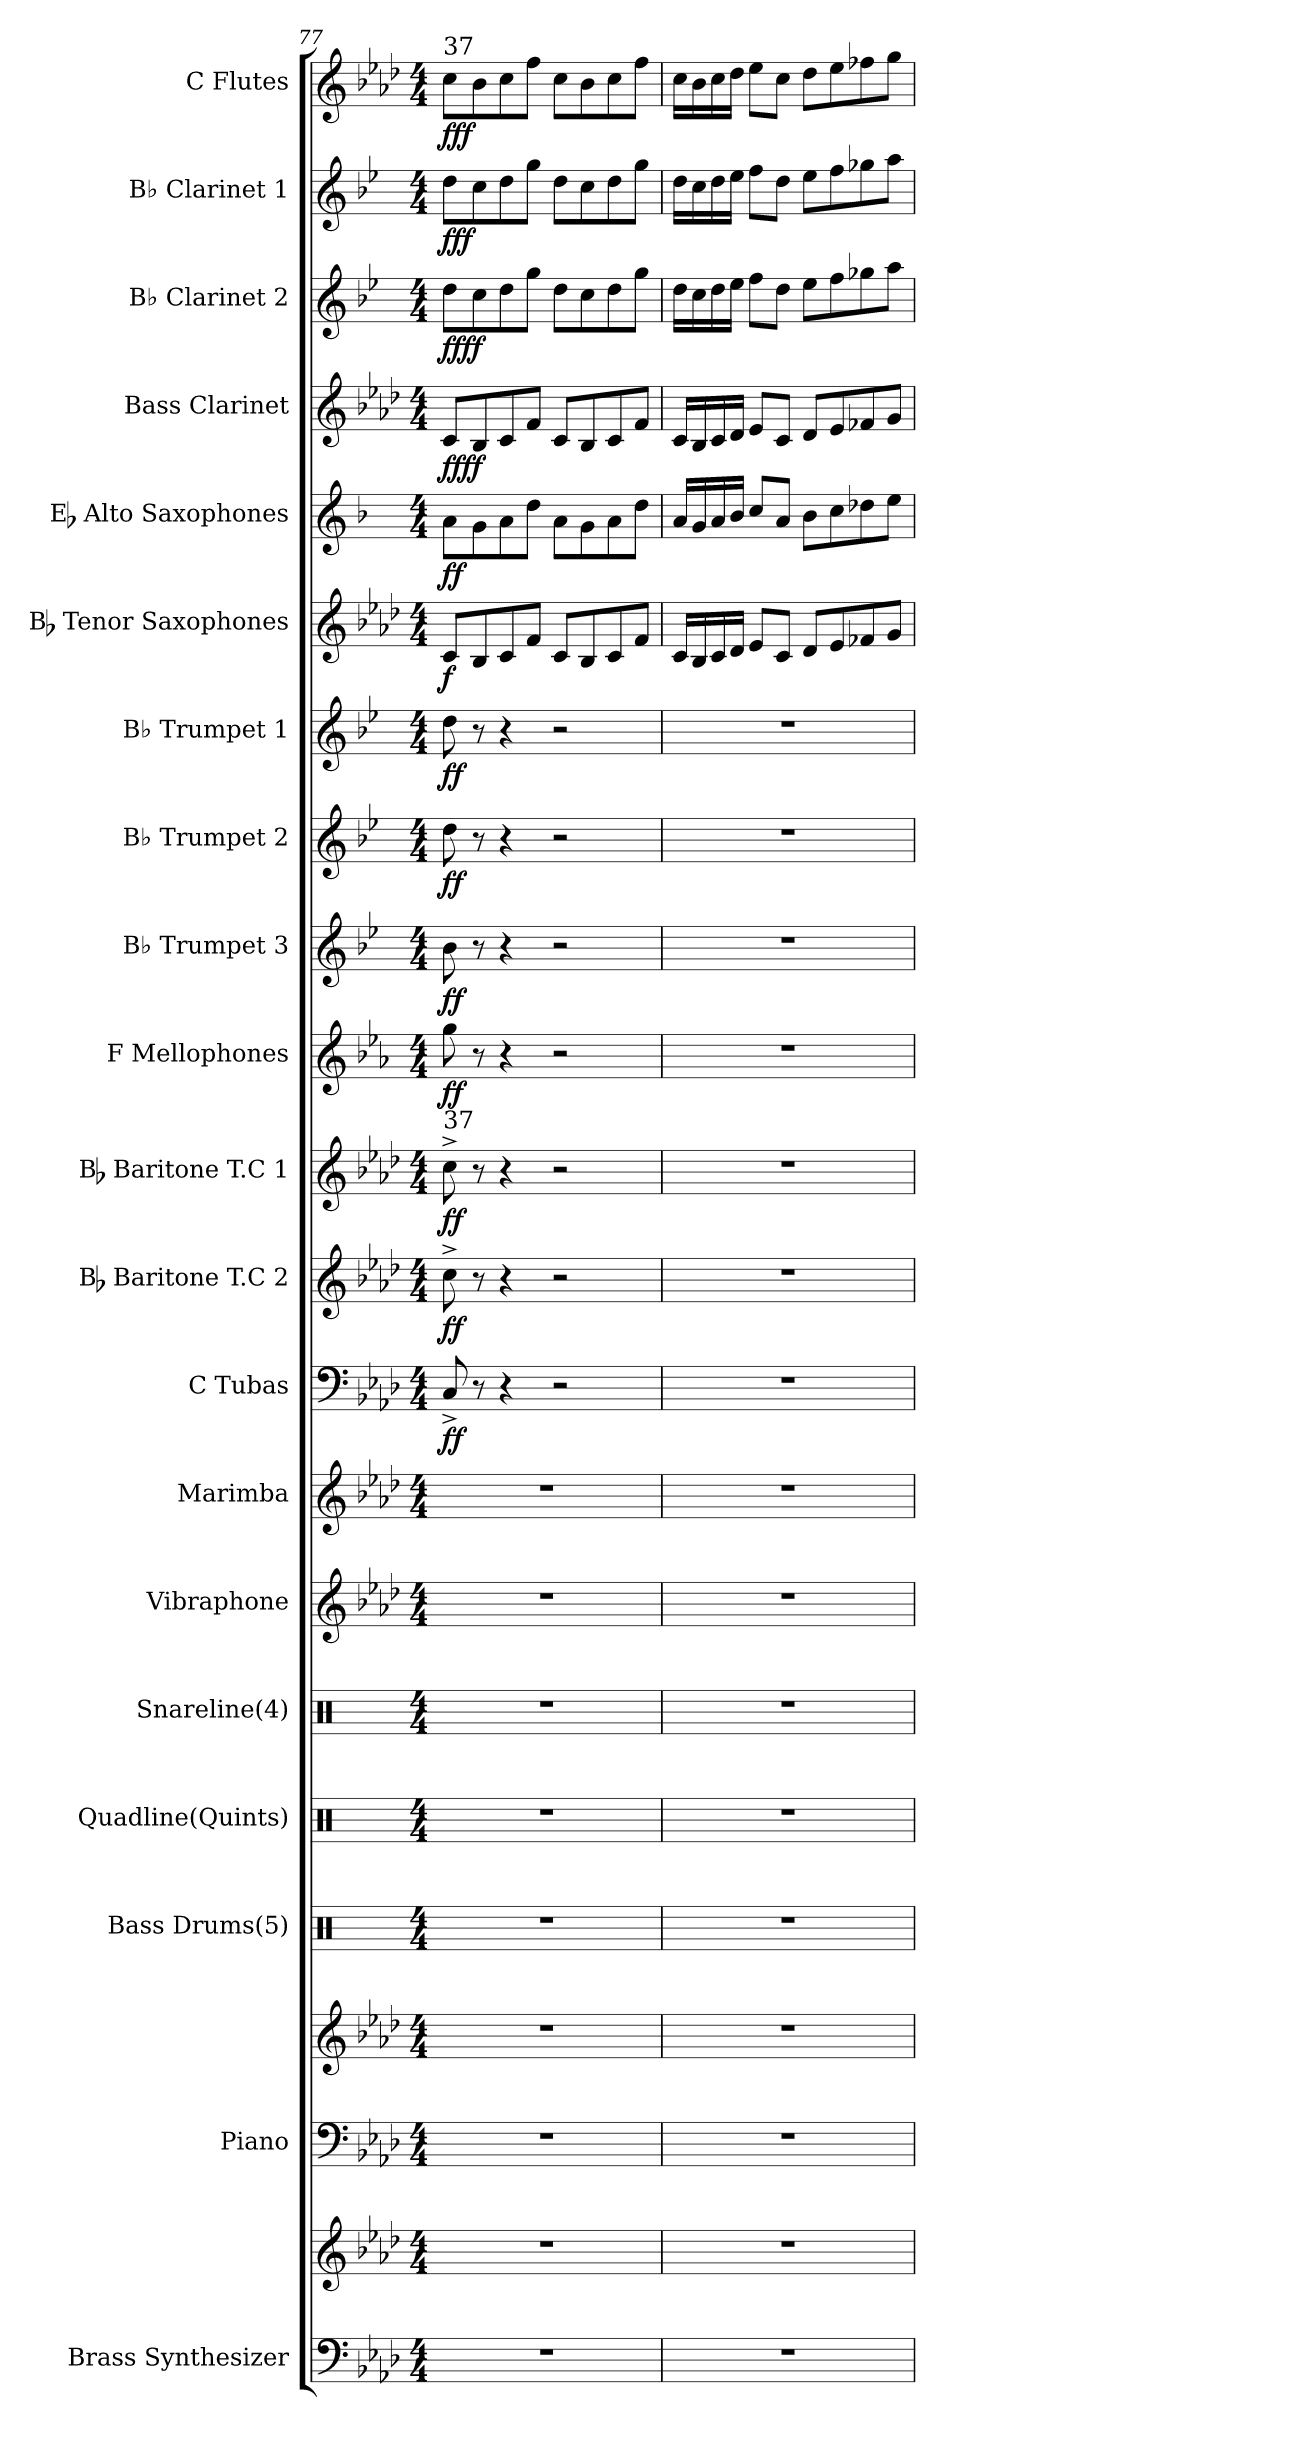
**kern	**kern	**kern	**kern	**kern	**kern	**kern	**kern	**kern	**kern	**dynam	**kern	**dynam	**kern	**dynam	**kern	**dynam	**kern	**dynam	**kern	**dynam	**kern	**dynam	**kern	**dynam	**kern	**dynam	**kern	**dynam	**kern	**dynam	**kern	**dynam	**kern	**dynam
*part20	*part20	*part19	*part19	*part18	*part17	*part16	*part15	*part14	*part13	*part13	*part12	*part12	*part11	*part11	*part10	*part10	*part9	*part9	*part8	*part8	*part7	*part7	*part6	*part6	*part5	*part5	*part4	*part4	*part3	*part3	*part2	*part2	*part1	*part1
*staff22	*staff21	*staff20	*staff19	*staff18	*staff17	*staff16	*staff15	*staff14	*staff13	*staff13	*staff12	*staff12	*staff11	*staff11	*staff10	*staff10	*staff9	*staff9	*staff8	*staff8	*staff7	*staff7	*staff6	*staff6	*staff5	*staff5	*staff4	*staff4	*staff3	*staff3	*staff2	*staff2	*staff1	*staff1
*I"Brass Synthesizer	*	*I"Piano	*	*I"Bass Drums(5)	*I"Quadline(Quints)	*I"Snareline(4)	*I"Vibraphone	*I"Marimba	*I"C Tubas	*	*I"Bb Baritone T.C 2	*	*I"Bb Baritone T.C 1	*	*I"F Mellophones	*	*I"B♭ Trumpet 3	*	*I"B♭ Trumpet 2	*	*I"B♭ Trumpet 1	*	*I"Bb Tenor Saxophones	*	*I"Eb Alto Saxophones	*	*I"Bass Clarinet	*	*I"B♭ Clarinet 2	*	*I"B♭ Clarinet 1	*	*I"C Flutes	*
*I'Synth.	*	*I'Pno.	*	*I'BD	*	*	*	*I'Marimba	*I'Tubas	*	*I'Baritone T.C 2	*	*I'Baritone T.C 1	*	*I'Mello	*	*I'B♭ Tpt. 3	*	*I'B♭ Tpt. 2	*	*I'B♭ Tpt. 1	*	*I'Tenor Saxes	*	*I'Alto Saxes	*	*I'B. Cl.	*	*I'B♭ Cl. 2	*	*I'B♭ Cl. 1	*	*I'Flutes	*
*clefF4	*clefG2	*clefF4	*clefG2	*clefX	*clefX	*clefX	*clefG2	*clefG2	*clefF4	*	*clefG2	*	*clefG2	*	*clefG2	*	*clefG2	*	*clefG2	*	*clefG2	*	*clefG2	*	*clefG2	*	*clefG2	*	*clefG2	*	*clefG2	*	*clefG2	*
*	*	*	*	*	*	*	*	*	*	*	*ITrd8c14	*	*ITrd8c14	*	*ITrd4c7	*	*ITrd1c2	*	*ITrd1c2	*	*ITrd1c2	*	*ITrd8c14	*	*ITrd5c9	*	*ITrd8c14	*	*ITrd1c2	*	*ITrd1c2	*	*	*
*k[b-e-a-d-]	*k[b-e-a-d-]	*k[b-e-a-d-]	*k[b-e-a-d-]	*k[]	*k[]	*k[]	*k[b-e-a-d-]	*k[b-e-a-d-]	*k[b-e-a-d-]	*	*k[b-e-a-d-]	*	*k[b-e-a-d-]	*	*k[b-e-a-d-]	*	*k[b-e-a-d-]	*	*k[b-e-a-d-]	*	*k[b-e-a-d-]	*	*k[b-e-a-d-]	*	*k[b-e-a-d-]	*	*k[b-e-a-d-]	*	*k[b-e-a-d-]	*	*k[b-e-a-d-]	*	*k[b-e-a-d-]	*
*M4/4	*M4/4	*M4/4	*M4/4	*M4/4	*M4/4	*M4/4	*M4/4	*M4/4	*M4/4	*	*M4/4	*	*M4/4	*	*M4/4	*	*M4/4	*	*M4/4	*	*M4/4	*	*M4/4	*	*M4/4	*	*M4/4	*	*M4/4	*	*M4/4	*	*M4/4	*
=77	=77	=77	=77	=77	=77	=77	=77	=77	=77	=77	=77	=77	=77	=77	=77	=77	=77	=77	=77	=77	=77	=77	=77	=77	=77	=77	=77	=77	=77	=77	=77	=77	=77	=77
!	!	!	!	!	!	!	!	!	!	!	!	!	!	!	!	!	!	!	!	!	!	!	!	!	!	!	!	!	!	!	!	!	!LO:TX:a:t=37	!
!	!	!	!	!	!	!	!	!	!	!	!	!	!LO:TX:a:t=37	!	!	!	!	!	!	!	!	!	!	!	!	!	!	!	!	!	!	!	!	!
!	!	!	!	!	!	!	!	!	!	!LO:DY:b	!	!LO:DY:b	!	!LO:DY:b	!	!LO:DY:b	!	!LO:DY:b	!	!LO:DY:b	!	!LO:DY:b	!	!LO:DY:b	!	!LO:DY:b	!	!	!	!	!	!	!	!
!	!	!	!	!	!	!	!	!	!	!	!	!	!	!	!	!	!	!	!	!	!	!	!	!	!	!LO:DY:n=1:b	!	!LO:DY:b	!	!	!	!	!	!
!	!	!	!	!	!	!	!	!	!	!	!	!	!	!	!	!	!	!	!	!	!	!	!	!	!	!	!	!LO:DY:n=1:b	!	!	!	!	!	!
!	!	!	!	!	!	!	!	!	!	!	!	!	!	!	!	!	!	!	!	!	!	!	!	!	!	!	!	!LO:DY:n=2:b	!	!	!	!	!	!
!	!	!	!	!	!	!	!	!	!	!	!	!	!	!	!	!	!	!	!	!	!	!	!	!	!	!	!	!LO:DY:n=3:b	!	!LO:DY:b	!	!	!	!
!	!	!	!	!	!	!	!	!	!	!	!	!	!	!	!	!	!	!	!	!	!	!	!	!	!	!	!	!	!	!LO:DY:n=1:b	!	!	!	!
!	!	!	!	!	!	!	!	!	!	!	!	!	!	!	!	!	!	!	!	!	!	!	!	!	!	!	!	!	!	!LO:DY:n=2:b	!	!	!	!
!	!	!	!	!	!	!	!	!	!	!	!	!	!	!	!	!	!	!	!	!	!	!	!	!	!	!	!	!	!	!LO:DY:n=3:b	!	!LO:DY:b	!	!
!	!	!	!	!	!	!	!	!	!	!	!	!	!	!	!	!	!	!	!	!	!	!	!	!	!	!	!	!	!	!	!	!LO:DY:n=1:b	!	!
!	!	!	!	!	!	!	!	!	!	!	!	!	!	!	!	!	!	!	!	!	!	!	!	!	!	!	!	!	!	!	!	!LO:DY:n=2:b	!	!LO:DY:b
!	!	!	!	!	!	!	!	!	!	!	!	!	!	!	!	!	!	!	!	!	!	!	!	!	!	!	!	!	!	!	!	!	!	!LO:DY:n=1:b
!	!	!	!	!	!	!	!	!	!	!	!	!	!	!	!	!	!	!	!	!	!	!	!	!	!	!	!	!	!	!	!	!	!	!LO:DY:n=2:b
1r	1r	1r	1r	1r	1r	1r	1r	1r	8C^/	ff	8c^\	ff	8c^\	ff	8cc\	ff	8a-\	ff	8cc\	ff	8cc\	ff	8C/L	f	8c\L	f f	8C/L	f f f f	8cc\L	f f f f	8cc\L	f f f	8cc\L	f f f
.	.	.	.	.	.	.	.	.	8r	.	8r	.	8r	.	8r	.	8r	.	8r	.	8r	.	8BB-/	.	8B-\	.	8BB-/	.	8b-\	.	8b-\	.	8b-\	.
.	.	.	.	.	.	.	.	.	4r	.	4r	.	4r	.	4r	.	4r	.	4r	.	4r	.	8C/	.	8c\	.	8C/	.	8cc\	.	8cc\	.	8cc\	.
.	.	.	.	.	.	.	.	.	.	.	.	.	.	.	.	.	.	.	.	.	.	.	8F/J	.	8f\J	.	8F/J	.	8ff\J	.	8ff\J	.	8ff\J	.
.	.	.	.	.	.	.	.	.	2r	.	2r	.	2r	.	2r	.	2r	.	2r	.	2r	.	8C/L	.	8c\L	.	8C/L	.	8cc\L	.	8cc\L	.	8cc\L	.
.	.	.	.	.	.	.	.	.	.	.	.	.	.	.	.	.	.	.	.	.	.	.	8BB-/	.	8B-\	.	8BB-/	.	8b-\	.	8b-\	.	8b-\	.
.	.	.	.	.	.	.	.	.	.	.	.	.	.	.	.	.	.	.	.	.	.	.	8C/	.	8c\	.	8C/	.	8cc\	.	8cc\	.	8cc\	.
.	.	.	.	.	.	.	.	.	.	.	.	.	.	.	.	.	.	.	.	.	.	.	8F/J	.	8f\J	.	8F/J	.	8ff\J	.	8ff\J	.	8ff\J	.
=78	=78	=78	=78	=78	=78	=78	=78	=78	=78	=78	=78	=78	=78	=78	=78	=78	=78	=78	=78	=78	=78	=78	=78	=78	=78	=78	=78	=78	=78	=78	=78	=78	=78	=78
1r	1r	1r	1r	1r	1r	1r	1r	1r	1r	.	1r	.	1r	.	1r	.	1r	.	1r	.	1r	.	16C/LL	.	16c/LL	.	16C/LL	.	16cc\LL	.	16cc\LL	.	16cc\LL	.
.	.	.	.	.	.	.	.	.	.	.	.	.	.	.	.	.	.	.	.	.	.	.	16BB-/	.	16B-/	.	16BB-/	.	16b-\	.	16b-\	.	16b-\	.
.	.	.	.	.	.	.	.	.	.	.	.	.	.	.	.	.	.	.	.	.	.	.	16C/	.	16c/	.	16C/	.	16cc\	.	16cc\	.	16cc\	.
.	.	.	.	.	.	.	.	.	.	.	.	.	.	.	.	.	.	.	.	.	.	.	16D-/JJ	.	16d-/JJ	.	16D-/JJ	.	16dd-\JJ	.	16dd-\JJ	.	16dd-\JJ	.
.	.	.	.	.	.	.	.	.	.	.	.	.	.	.	.	.	.	.	.	.	.	.	8E-/L	.	8e-/L	.	8E-/L	.	8ee-\L	.	8ee-\L	.	8ee-\L	.
.	.	.	.	.	.	.	.	.	.	.	.	.	.	.	.	.	.	.	.	.	.	.	8C/J	.	8c/J	.	8C/J	.	8cc\J	.	8cc\J	.	8cc\J	.
.	.	.	.	.	.	.	.	.	.	.	.	.	.	.	.	.	.	.	.	.	.	.	8D-/L	.	8d-\L	.	8D-/L	.	8dd-\L	.	8dd-\L	.	8dd-\L	.
.	.	.	.	.	.	.	.	.	.	.	.	.	.	.	.	.	.	.	.	.	.	.	8E-/	.	8e-\	.	8E-/	.	8ee-\	.	8ee-\	.	8ee-\	.
.	.	.	.	.	.	.	.	.	.	.	.	.	.	.	.	.	.	.	.	.	.	.	8F-X/	.	8f-X\	.	8F-X/	.	8ff-X\	.	8ff-X\	.	8ff-X\	.
.	.	.	.	.	.	.	.	.	.	.	.	.	.	.	.	.	.	.	.	.	.	.	8G/J	.	8g\J	.	8G/J	.	8gg\J	.	8gg\J	.	8gg\J	.
=	=	=	=	=	=	=	=	=	=	=	=	=	=	=	=	=	=	=	=	=	=	=	=	=	=	=	=	=	=	=	=	=	=	=
*-	*-	*-	*-	*-	*-	*-	*-	*-	*-	*-	*-	*-	*-	*-	*-	*-	*-	*-	*-	*-	*-	*-	*-	*-	*-	*-	*-	*-	*-	*-	*-	*-	*-	*-
